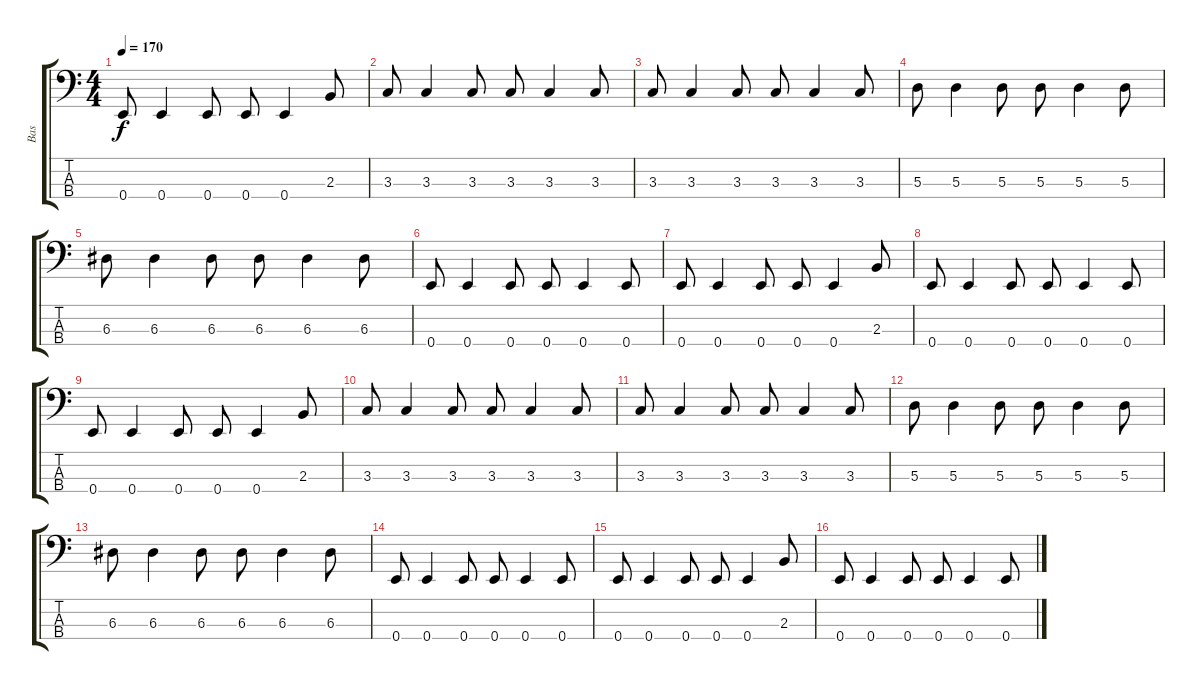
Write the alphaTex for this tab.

\track ("Bas" "Bas") {instrument electricbassfinger}
\staff {score tabs}
\tuning (G2 D2 A1 E1) {hide}
\ts (4 4)
\tempo 170
\clef f4
\ks c
0.4.8{dy f} 0.4.4 0.4.8 0.4.8 0.4.4 2.3.8 |
3.3.8 3.3.4 3.3.8 3.3.8 3.3.4 3.3.8 |
3.3.8 3.3.4 3.3.8 3.3.8 3.3.4 3.3.8 |
5.3.8 5.3.4 5.3.8 5.3.8 5.3.4 5.3.8 |
6.3.8 6.3.4 6.3.8 6.3.8 6.3.4 6.3.8 |
0.4.8 0.4.4 0.4.8 0.4.8 0.4.4 0.4.8 |
0.4.8 0.4.4 0.4.8 0.4.8 0.4.4 2.3.8 |
0.4.8 0.4.4 0.4.8 0.4.8 0.4.4 0.4.8 |
0.4.8 0.4.4 0.4.8 0.4.8 0.4.4 2.3.8 |
3.3.8 3.3.4 3.3.8 3.3.8 3.3.4 3.3.8 |
3.3.8 3.3.4 3.3.8 3.3.8 3.3.4 3.3.8 |
5.3.8 5.3.4 5.3.8 5.3.8 5.3.4 5.3.8 |
6.3.8 6.3.4 6.3.8 6.3.8 6.3.4 6.3.8 |
0.4.8 0.4.4 0.4.8 0.4.8 0.4.4 0.4.8 |
0.4.8 0.4.4 0.4.8 0.4.8 0.4.4 2.3.8 |
0.4.8 0.4.4 0.4.8 0.4.8 0.4.4 0.4.8
